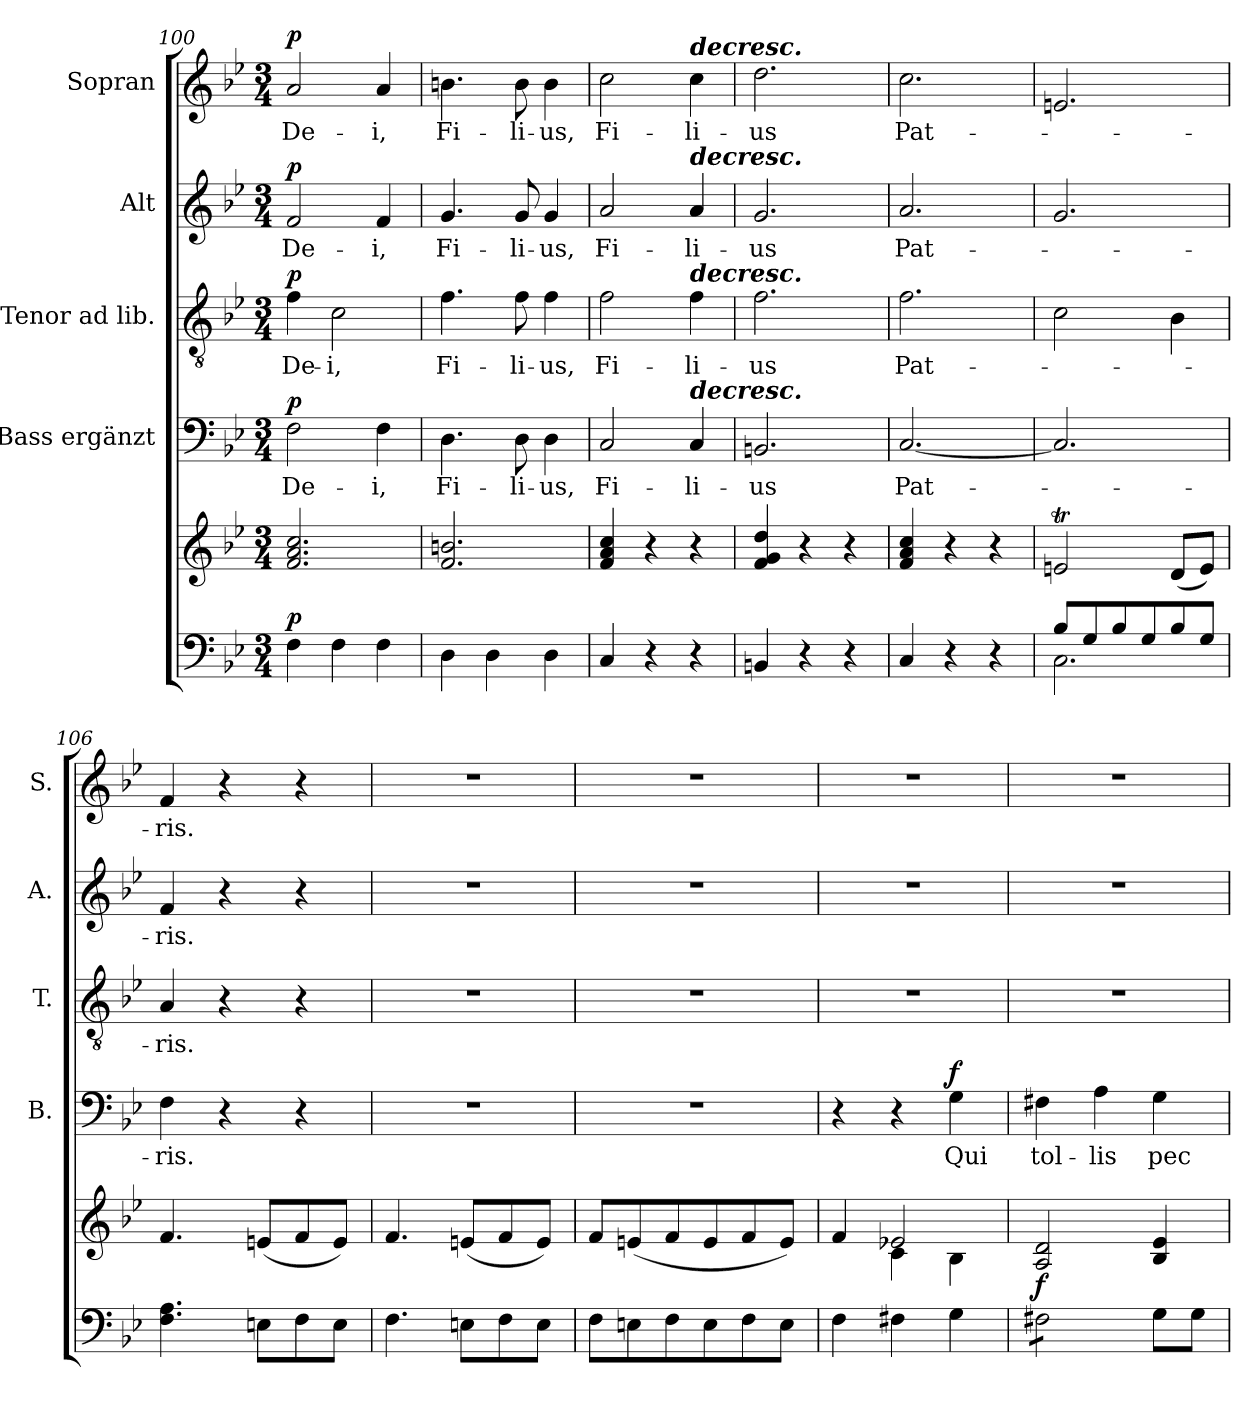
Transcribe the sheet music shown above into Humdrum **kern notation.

**kern	**kern	**dynam	**kern	**text	**dynam	**kern	**text	**dynam	**kern	**text	**dynam	**kern	**text	**dynam
*part5	*part5	*part5	*part4	*part4	*part4	*part3	*part3	*part3	*part2	*part2	*part2	*part1	*part1	*part1
*staff6	*staff5	*staff5/6	*staff4	*staff4	*staff4	*staff3	*staff3	*staff3	*staff2	*staff2	*staff2	*staff1	*staff1	*staff1
*	*	*	*I"Bass ergänzt	*	*	*I"Tenor ad lib.	*	*	*I"Alt	*	*	*I"Sopran	*	*
*	*	*	*I'B.	*	*	*I'T.	*	*	*I'A.	*	*	*I'S.	*	*
*clefF4	*clefG2	*	*clefF4	*	*	*clefGv2	*	*	*clefG2	*	*	*clefG2	*	*
*k[b-e-]	*k[b-e-]	*	*k[b-e-]	*	*	*k[b-e-]	*	*	*k[b-e-]	*	*	*k[b-e-]	*	*
*B-:	*B-:	*	*B-:	*	*	*B-:	*	*	*B-:	*	*	*B-:	*	*
*M3/4	*M3/4	*	*M3/4	*	*	*M3/4	*	*	*M3/4	*	*	*M3/4	*	*
=100	=100	=100	=100	=100	=100	=100	=100	=100	=100	=100	=100	=100	=100	=100
!	!	!LO:DY:a=2	!	!LO:LY:b	!LO:DY:a	!	!LO:LY:b	!LO:DY:a	!	!LO:LY:b	!LO:DY:a	!	!LO:LY:b	!LO:DY:a
4F\	2.f/ 2.a/ 2.cc/	p	2F\	De-	p	4f\	De-	p	2f/	De-	p	2a/	De-	p
!	!	!	!	!	!	!	!LO:LY:b	!	!	!	!	!	!	!
4F\	.	.	.	.	.	2c\	-i,	.	.	.	.	.	.	.
!	!	!	!	!LO:LY:b	!	!	!	!	!	!LO:LY:b	!	!	!LO:LY:b	!
4F\	.	.	4F\	-i,	.	.	.	.	4f/	-i,	.	4a/	-i,	.
=101	=101	=101	=101	=101	=101	=101	=101	=101	=101	=101	=101	=101	=101	=101
!	!	!	!	!LO:LY:b	!	!	!LO:LY:b	!	!	!LO:LY:b	!	!	!LO:LY:b	!
4D\	2.f/ 2.bn/	.	4.D\	Fi-	.	4.f\	Fi-	.	4.g/	Fi-	.	4.bn\	Fi-	.
4D\	.	.	.	.	.	.	.	.	.	.	.	.	.	.
!	!	!	!	!LO:LY:b	!	!	!LO:LY:b	!	!	!LO:LY:b	!	!	!LO:LY:b	!
.	.	.	8D\	-li-	.	8f\	-li-	.	8g/	-li-	.	8b\	-li-	.
!	!	!	!	!LO:LY:b	!	!	!LO:LY:b	!	!	!LO:LY:b	!	!	!LO:LY:b	!
4D\	.	.	4D\	-us,	.	4f\	-us,	.	4g/	-us,	.	4b\	-us,	.
=102	=102	=102	=102	=102	=102	=102	=102	=102	=102	=102	=102	=102	=102	=102
!	!	!	!	!LO:LY:b	!	!	!LO:LY:b	!	!	!LO:LY:b	!	!	!LO:LY:b	!
4C/	4f/ 4a/ 4cc/	.	2C/	Fi-	.	2f\	Fi-	.	2a/	Fi-	.	2cc\	Fi-	.
4r	4r	.	.	.	.	.	.	.	.	.	.	.	.	.
!	!	!	!	!	!	!	!	!	!	!	!	!LO:TX:a:Bi:t=decresc.	!	!
!	!	!	!	!	!	!	!	!	!LO:TX:a:Bi:t=decresc.	!	!	!	!	!
!	!	!	!	!	!	!LO:TX:a:Bi:t=decresc.	!	!	!	!	!	!	!	!
!	!	!	!LO:TX:a:Bi:t=decresc.	!	!	!	!	!	!	!	!	!	!	!
!	!	!	!	!LO:LY:b	!	!	!LO:LY:b	!	!	!LO:LY:b	!	!	!LO:LY:b	!
4r	4r	.	4C/	-li-	.	4f\	-li-	.	4a/	-li-	.	4cc\	-li-	.
=103	=103	=103	=103	=103	=103	=103	=103	=103	=103	=103	=103	=103	=103	=103
!	!	!	!	!LO:LY:b	!	!	!LO:LY:b	!	!	!LO:LY:b	!	!	!LO:LY:b	!
4BBn/	4f/ 4g/ 4dd/	.	2.BBn/	-us	.	2.f\	-us	.	2.g/	-us	.	2.dd\	-us	.
4r	4r	.	.	.	.	.	.	.	.	.	.	.	.	.
4r	4r	.	.	.	.	.	.	.	.	.	.	.	.	.
=104	=104	=104	=104	=104	=104	=104	=104	=104	=104	=104	=104	=104	=104	=104
!	!	!	!	!LO:LY:b	!	!	!LO:LY:b	!	!	!LO:LY:b	!	!	!LO:LY:b	!
4C/	4f/ 4a/ 4cc/	.	[2.C/	Pat-	.	2.f\	Pat-	.	2.a/	Pat-	.	2.cc\	Pat-	.
4r	4r	.	.	.	.	.	.	.	.	.	.	.	.	.
4r	4r	.	.	.	.	.	.	.	.	.	.	.	.	.
=105	=105	=105	=105	=105	=105	=105	=105	=105	=105	=105	=105	=105	=105	=105
*^	*	*	*	*	*	*	*	*	*	*	*	*	*	*
8B-/L	2.C\	2ent/	.	2.C/]	.	.	2c\	.	.	2.g/	.	.	2.en/	.	.
8G/	.	.	.	.	.	.	.	.	.	.	.	.	.	.	.
8B-/	.	.	.	.	.	.	.	.	.	.	.	.	.	.	.
8G/	.	.	.	.	.	.	.	.	.	.	.	.	.	.	.
8B-/	.	(<8d/L	.	.	.	.	4B-\	.	.	.	.	.	.	.	.
8G/J	.	8e/J)	.	.	.	.	.	.	.	.	.	.	.	.	.
*v	*v	*	*	*	*	*	*	*	*	*	*	*	*	*	*
!!LO:PB:g=z
=106	=106	=106	=106	=106	=106	=106	=106	=106	=106	=106	=106	=106	=106	=106
!	!	!	!	!LO:LY:b	!	!	!LO:LY:b	!	!	!LO:LY:b	!	!	!LO:LY:b	!
4.F\ 4.A\	4.f/	.	4F\	-ris.	.	4A/	-ris.	.	4f/	-ris.	.	4f/	-ris.	.
.	.	.	4r	.	.	4r	.	.	4r	.	.	4r	.	.
8En\L	(<8en/L	.	.	.	.	.	.	.	.	.	.	.	.	.
8F\	8f/	.	4r	.	.	4r	.	.	4r	.	.	4r	.	.
8E\J	8e/J)	.	.	.	.	.	.	.	.	.	.	.	.	.
=107	=107	=107	=107	=107	=107	=107	=107	=107	=107	=107	=107	=107	=107	=107
4.F\	4.f/	.	2.r	.	.	2.r	.	.	2.r	.	.	2.r	.	.
8En\L	(<8en/L	.	.	.	.	.	.	.	.	.	.	.	.	.
8F\	8f/	.	.	.	.	.	.	.	.	.	.	.	.	.
8E\J	8e/J)	.	.	.	.	.	.	.	.	.	.	.	.	.
=108	=108	=108	=108	=108	=108	=108	=108	=108	=108	=108	=108	=108	=108	=108
8F\L	8f/L	.	2.r	.	.	2.r	.	.	2.r	.	.	2.r	.	.
8En\	(<8en/	.	.	.	.	.	.	.	.	.	.	.	.	.
8F\	8f/	.	.	.	.	.	.	.	.	.	.	.	.	.
8E\	8e/	.	.	.	.	.	.	.	.	.	.	.	.	.
8F\	8f/	.	.	.	.	.	.	.	.	.	.	.	.	.
8E\J	8e/J)	.	.	.	.	.	.	.	.	.	.	.	.	.
=109	=109	=109	=109	=109	=109	=109	=109	=109	=109	=109	=109	=109	=109	=109
*	*^	*	*	*	*	*	*	*	*	*	*	*	*	*
4F\	4f/	4ryy	.	4r	.	.	2.r	.	.	2.r	.	.	2.r	.	.
4F#X\	2e-X/	4c\	.	4r	.	.	.	.	.	.	.	.	.	.	.
!	!	!	!	!	!LO:LY:b	!LO:DY:a	!	!	!	!	!	!	!	!	!
4G\	.	4B-\	.	4G\	Qui	f	.	.	.	.	.	.	.	.	.
=110	=110	=110	=110	=110	=110	=110	=110	=110	=110	=110	=110	=110	=110	=110	=110
!	!	!	!LO:DY:a=2	!	!LO:LY:b	!	!	!	!	!	!	!	!	!	!
*	*v	*v	*	*	*	*	*	*	*	*	*	*	*	*	*
*tremolo	*	*	*	*	*	*	*	*	*	*	*	*	*	*
8F#X\L	2A/ 2d/	f	4F#X\	tol-	.	2.r	.	.	2.r	.	.	2.r	.	.
8F#X\	.	.	.	.	.	.	.	.	.	.	.	.	.	.
!	!	!	!	!LO:LY:b	!	!	!	!	!	!	!	!	!	!
8F#X\	.	.	4A\	-lis	.	.	.	.	.	.	.	.	.	.
8F#X\J	.	.	.	.	.	.	.	.	.	.	.	.	.	.
*Xtremolo	*	*	*	*	*	*	*	*	*	*	*	*	*	*
!	!	!	!	!LO:LY:b	!	!	!	!	!	!	!	!	!	!
8G\L	4B-/ 4e-/	.	4G\	pec-	.	.	.	.	.	.	.	.	.	.
8G\J	.	.	.	.	.	.	.	.	.	.	.	.	.	.
=	=	=	=	=	=	=	=	=	=	=	=	=	=	=
*-	*-	*-	*-	*-	*-	*-	*-	*-	*-	*-	*-	*-	*-	*-
